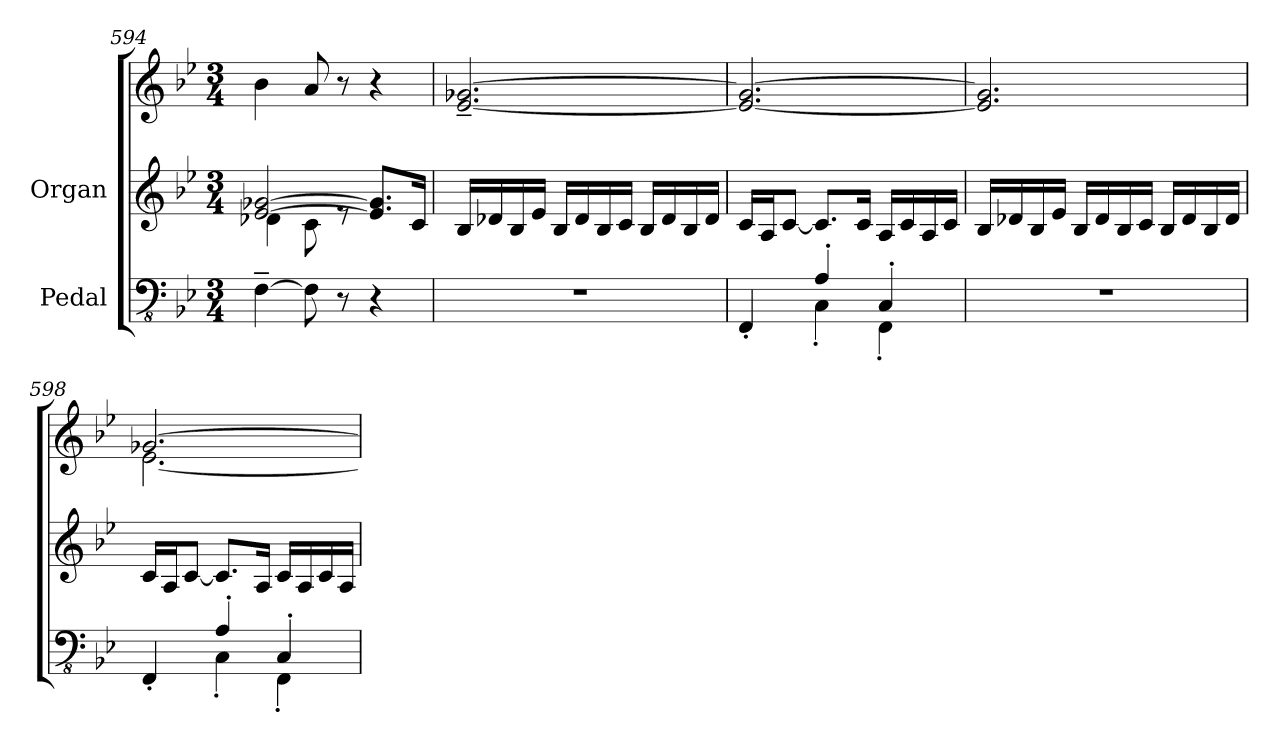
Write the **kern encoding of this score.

**kern	**kern	**kern
*part2	*part1	*part1
*staff3	*staff2	*staff1
*I"Pedal	*I"Organ	*
*clefFv4	*clefG2	*clefG2
*k[b-e-]	*k[b-e-]	*k[b-e-]
*M3/4	*M3/4	*M3/4
=594	=594	=594
*	*^	*
[4FF~\	[2e-/ [2g-X/	4d-X\	4b-\
8FF\]	.	8c\	8a/
8r	.	8re	8r
4r	8.e-/] 8.g-/]L	4ryy	4r
.	16c/Jk	.	.
*	*v	*v	*
=595	=595	=595
2.r	16B-/LL	[2.e-/~ [2.g-X/~
.	16d-X/	.
.	16B-/	.
.	16e-/JJ	.
.	16B-/LL	.
.	16d-/	.
.	16B-/	.
.	16c/JJ	.
.	16B-/LL	.
.	16d-/	.
.	16B-/	.
.	16d-/JJ	.
=596	=596	=596
*^	*	*
4FFF'/	4ryy	16c/LL	2.e-/_ 2.g-/_
.	.	16A/J	.
.	.	[8c/J	.
4AA'/	4CC'\	8.c/L]	.
.	.	16c/Jk	.
4CC'/	4FFF'\	16A/LL	.
.	.	16c/	.
.	.	16A/	.
.	.	16c/JJ	.
*v	*v	*	*
!!LO:LB:g=z
=597	=597	=597
2.r	16B-/LL	2.e-/] 2.g-/]
.	16d-X/	.
.	16B-/	.
.	16e-/JJ	.
.	16B-/LL	.
.	16d-/	.
.	16B-/	.
.	16c/JJ	.
.	16B-/LL	.
.	16d-/	.
.	16B-/	.
.	16d-/JJ	.
=598	=598	=598
*^	*	*^
4FFF'/	4ryy	16c/LL	[2.g-X/	[2.e-\
.	.	16A/J	.	.
.	.	[8c/J	.	.
4AA'/	4CC'\	8.c/L]	.	.
.	.	16A/Jk	.	.
4CC'/	4FFF'\	16c/LL	.	.
.	.	16A/	.	.
.	.	16c/	.	.
.	.	16A/JJ	.	.
*v	*v	*	*v	*v
=	=	=
*-	*-	*-
